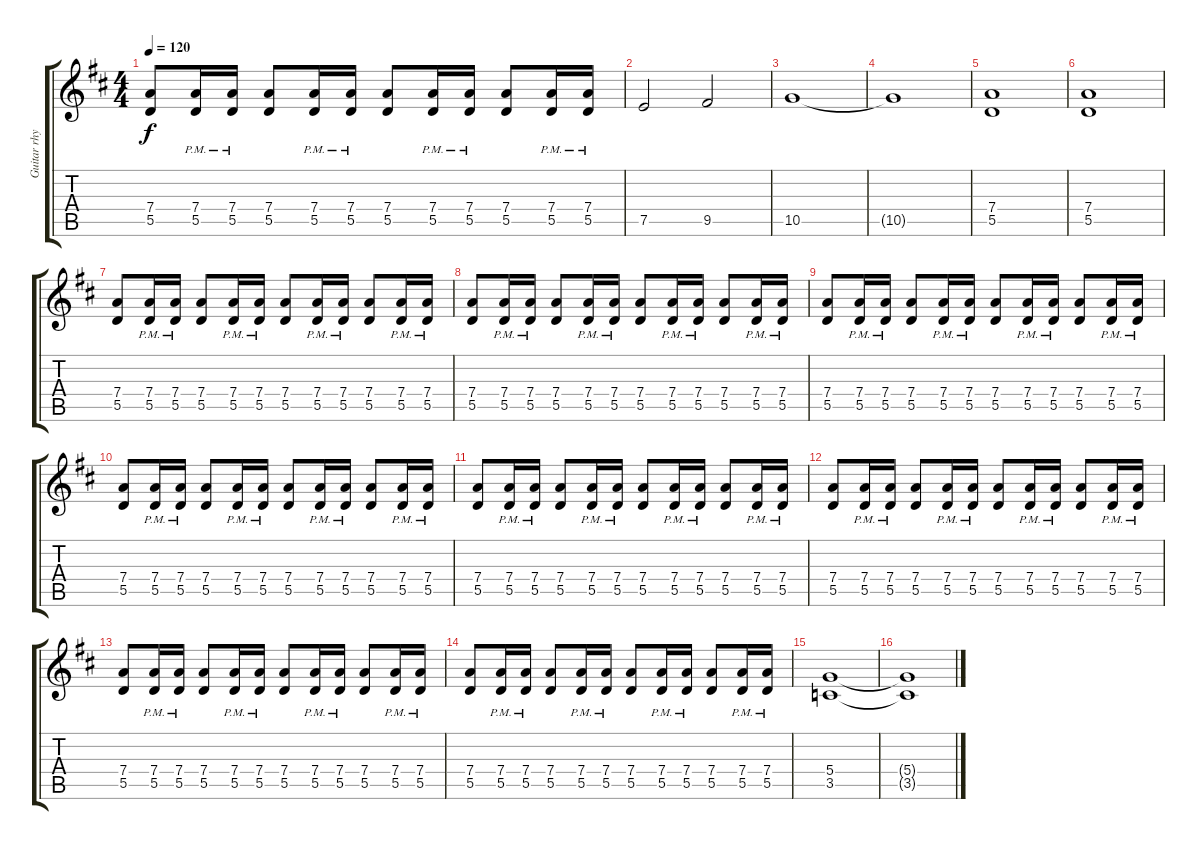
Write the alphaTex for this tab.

\track ("Guitar rhythm 1" "Guitar rhy") {instrument overdrivenguitar}
\staff {score tabs}
\tuning (E4 B3 G3 D3 A2 E2) {hide}
\ts (4 4)
\tempo 120
\clef g2
\ks d
(7.4 5.5).8{dy f} (7.4{pm} 5.5{pm}).16 (7.4{pm} 5.5{pm}).16 (7.4 5.5).8 (7.4{pm} 5.5{pm}).16 (7.4{pm} 5.5{pm}).16 (7.4 5.5).8 (7.4{pm} 5.5{pm}).16 (7.4{pm} 5.5{pm}).16 (7.4 5.5).8 (7.4{pm} 5.5{pm}).16 (7.4{pm} 5.5{pm}).16 |
7.5.2 9.5.2 |
10.5.1 |
10.5{t}.1 |
(7.4 5.5).1 |
(7.4 5.5).1 |
(7.4 5.5).8 (7.4{pm} 5.5{pm}).16 (7.4{pm} 5.5{pm}).16 (7.4 5.5).8 (7.4{pm} 5.5{pm}).16 (7.4{pm} 5.5{pm}).16 (7.4 5.5).8 (7.4{pm} 5.5{pm}).16 (7.4{pm} 5.5{pm}).16 (7.4 5.5).8 (7.4{pm} 5.5{pm}).16 (7.4{pm} 5.5{pm}).16 |
(7.4 5.5).8 (7.4{pm} 5.5{pm}).16 (7.4{pm} 5.5{pm}).16 (7.4 5.5).8 (7.4{pm} 5.5{pm}).16 (7.4{pm} 5.5{pm}).16 (7.4 5.5).8 (7.4{pm} 5.5{pm}).16 (7.4{pm} 5.5{pm}).16 (7.4 5.5).8 (7.4{pm} 5.5{pm}).16 (7.4{pm} 5.5{pm}).16 |
(7.4 5.5).8 (7.4{pm} 5.5{pm}).16 (7.4{pm} 5.5{pm}).16 (7.4 5.5).8 (7.4{pm} 5.5{pm}).16 (7.4{pm} 5.5{pm}).16 (7.4 5.5).8 (7.4{pm} 5.5{pm}).16 (7.4{pm} 5.5{pm}).16 (7.4 5.5).8 (7.4{pm} 5.5{pm}).16 (7.4{pm} 5.5{pm}).16 |
(7.4 5.5).8 (7.4{pm} 5.5{pm}).16 (7.4{pm} 5.5{pm}).16 (7.4 5.5).8 (7.4{pm} 5.5{pm}).16 (7.4{pm} 5.5{pm}).16 (7.4 5.5).8 (7.4{pm} 5.5{pm}).16 (7.4{pm} 5.5{pm}).16 (7.4 5.5).8 (7.4{pm} 5.5{pm}).16 (7.4{pm} 5.5{pm}).16 |
(7.4 5.5).8 (7.4{pm} 5.5{pm}).16 (7.4{pm} 5.5{pm}).16 (7.4 5.5).8 (7.4{pm} 5.5{pm}).16 (7.4{pm} 5.5{pm}).16 (7.4 5.5).8 (7.4{pm} 5.5{pm}).16 (7.4{pm} 5.5{pm}).16 (7.4 5.5).8 (7.4{pm} 5.5{pm}).16 (7.4{pm} 5.5{pm}).16 |
(7.4 5.5).8 (7.4{pm} 5.5{pm}).16 (7.4{pm} 5.5{pm}).16 (7.4 5.5).8 (7.4{pm} 5.5{pm}).16 (7.4{pm} 5.5{pm}).16 (7.4 5.5).8 (7.4{pm} 5.5{pm}).16 (7.4{pm} 5.5{pm}).16 (7.4 5.5).8 (7.4{pm} 5.5{pm}).16 (7.4{pm} 5.5{pm}).16 |
(7.4 5.5).8 (7.4{pm} 5.5{pm}).16 (7.4{pm} 5.5{pm}).16 (7.4 5.5).8 (7.4{pm} 5.5{pm}).16 (7.4{pm} 5.5{pm}).16 (7.4 5.5).8 (7.4{pm} 5.5{pm}).16 (7.4{pm} 5.5{pm}).16 (7.4 5.5).8 (7.4{pm} 5.5{pm}).16 (7.4{pm} 5.5{pm}).16 |
(7.4 5.5).8 (7.4{pm} 5.5{pm}).16 (7.4{pm} 5.5{pm}).16 (7.4 5.5).8 (7.4{pm} 5.5{pm}).16 (7.4{pm} 5.5{pm}).16 (7.4 5.5).8 (7.4{pm} 5.5{pm}).16 (7.4{pm} 5.5{pm}).16 (7.4 5.5).8 (7.4{pm} 5.5{pm}).16 (7.4{pm} 5.5{pm}).16 |
(5.4 3.5).1{volume 4} |
(5.4{t} 3.5{t}).1
